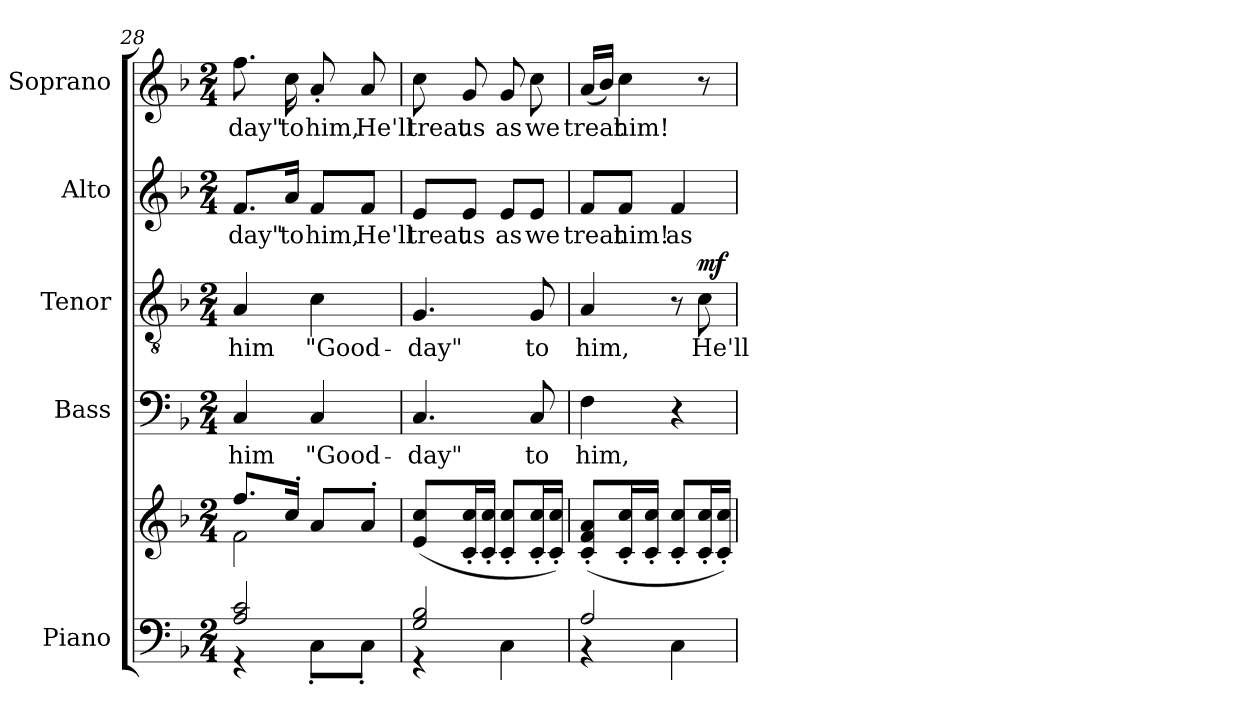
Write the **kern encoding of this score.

**kern	**kern	**kern	**text	**kern	**text	**dynam	**kern	**text	**kern	**text
*part5	*part5	*part4	*part4	*part3	*part3	*part3	*part2	*part2	*part1	*part1
*staff6	*staff5	*staff4	*staff4	*staff3	*staff3	*staff3	*staff2	*staff2	*staff1	*staff1
*I"Piano	*	*I"Bass	*	*I"Tenor	*	*	*I"Alto	*	*I"Soprano	*
*I'Pno.	*	*I'B.	*	*I'T.	*	*	*I'A.	*	*I'S.	*
*clefF4	*clefG2	*clefF4	*	*clefGv2	*	*	*clefG2	*	*clefG2	*
*	*	*	*	*ITrd7c12	*	*	*	*	*	*
*k[b-]	*k[b-]	*k[b-]	*	*k[b-]	*	*	*k[b-]	*	*k[b-]	*
*F:	*F:	*F:	*	*F:	*	*	*F:	*	*F:	*
*M2/4	*M2/4	*M2/4	*	*M2/4	*	*	*M2/4	*	*M2/4	*
=28	=28	=28	=28	=28	=28	=28	=28	=28	=28	=28
*^	*^	*	*	*	*	*	*	*	*	*
!	!	!	!	!	!LO:LY:b:color=#000000	!	!	!	!	!	!	!
!	!	!	!	!	!	!	!LO:LY:b:color=#000000	!	!	!	!	!
!	!	!	!	!	!	!	!	!	!	!LO:LY:b:color=#000000	!	!
!	!	!	!	!	!	!	!	!	!	!	!	!LO:LY:b:color=#000000
*	*	*	*	*	*	*	*	*	*	*	*^	*
2Ai/ 2ci	4r	8.ffi/L	2fi\	4Ci/	him	4AAi/	him	.	8.fi/L	-day"	8.ffi\	4ryy	-day"
!	!	!	!	!	!	!	!	!	!	!LO:LY:b:color=#000000	!	!	!
!	!	!	!	!	!	!	!	!	!	!	!	!	!LO:LY:b:color=#000000
.	.	16cc'i/Jk	.	.	.	.	.	.	16ai/Jk	to	16cci\	.	to
!	!	!	!	!	!LO:LY:b:color=#000000	!	!	!	!	!	!	!	!
!	!	!	!	!	!	!	!LO:LY:b:color=#000000	!	!	!	!	!	!
!	!	!	!	!	!	!	!	!	!	!LO:LY:b:color=#000000	!	!	!
!	!	!	!	!	!	!	!	!	!	!	!	!	!LO:LY:b:color=#000000
.	8C'i\L	8ai/L	.	4Ci/	"Good-	4Ci\	"Good-	.	8fi/L	him,	8a'i/	4ryy	him,
!	!	!	!	!	!	!	!	!	!	!LO:LY:b:color=#000000	!	!	!
!	!	!	!	!	!	!	!	!	!	!	!	!	!LO:LY:b:color=#000000
.	8C'i\J	8a'i/J	.	.	.	.	.	.	8fi/J	He'll	8ai/	.	He'll
*	*	*v	*v	*	*	*	*	*	*	*	*v	*v	*
=29	=29	=29	=29	=29	=29	=29	=29	=29	=29	=29	=29
!	!	!	!	!LO:LY:b:color=#000000	!	!	!	!	!	!	!
!	!	!	!	!	!	!LO:LY:b:color=#000000	!	!	!	!	!
!	!	!	!	!	!	!	!	!	!LO:LY:b:color=#000000	!	!
!	!	!	!	!	!	!	!	!	!	!	!LO:LY:b:color=#000000
2Gi/ 2B-i	4r	(8ei/ 8cciL	4.Ci/	-day"	4.GGi/	-day"	.	8ei/L	treat	8cci\	treat
!	!	!	!	!	!	!	!	!	!LO:LY:b:color=#000000	!	!
!	!	!	!	!	!	!	!	!	!	!	!LO:LY:b:color=#000000
.	.	16ci/' 16cci'L	.	.	.	.	.	8ei/J	us	8gi/	us
.	.	16ci/' 16cci'JJ	.	.	.	.	.	.	.	.	.
!	!	!	!	!	!	!	!	!	!LO:LY:b:color=#000000	!	!
!	!	!	!	!	!	!	!	!	!	!	!LO:LY:b:color=#000000
.	4Ci\	8ci/' 8cci'L	.	.	.	.	.	8ei/L	as	8gi/	as
!	!	!	!	!LO:LY:b:color=#000000	!	!	!	!	!	!	!
!	!	!	!	!	!	!LO:LY:b:color=#000000	!	!	!	!	!
!	!	!	!	!	!	!	!	!	!LO:LY:b:color=#000000	!	!
!	!	!	!	!	!	!	!	!	!	!	!LO:LY:b:color=#000000
.	.	16ci/' 16cci'L	8Ci/	to	8GGi/	to	.	8ei/J	we	8cci\	we
.	.	16ci/' 16cci'JJ)	.	.	.	.	.	.	.	.	.
=30	=30	=30	=30	=30	=30	=30	=30	=30	=30	=30	=30
!	!	!	!	!LO:LY:b:color=#000000	!	!	!	!	!	!	!
!	!	!	!	!	!	!LO:LY:b:color=#000000	!	!	!	!	!
!	!	!	!	!	!	!	!	!	!LO:LY:b:color=#000000	!	!
!	!	!	!	!	!	!	!	!	!	!	!LO:LY:b:color=#000000
2Ai/	4r	(8ci/' 8fi' 8ai'L	4Fi\	him,	4AAi/	him,	.	8fi/L	treat	(16ai/LL	treat
.	.	.	.	.	.	.	.	.	.	16b-i/JJ)	.
!	!	!	!	!	!	!	!	!	!LO:LY:b:color=#000000	!	!
!	!	!	!	!	!	!	!	!	!	!	!LO:LY:b:color=#000000
.	.	16ci/' 16cci'L	.	.	.	.	.	8fi/J	him!	4cci\	him!
.	.	16ci/' 16cci'JJ	.	.	.	.	.	.	.	.	.
!	!	!	!	!	!	!	!	!	!LO:LY:b:color=#000000	!	!
.	4Ci\	8ci/' 8cci'L	4r	.	8r	.	.	4fi/	as	.	.
!	!	!	!	!	!	!LO:LY:b:color=#000000	!	!	!	!	!
.	.	16ci/' 16cci'L	.	.	8Ci\	He'll	mf	.	.	8r	.
.	.	16ci/' 16cci'JJ)	.	.	.	.	.	.	.	.	.
*v	*v	*	*	*	*	*	*	*	*	*	*
=	=	=	=	=	=	=	=	=	=	=
*-	*-	*-	*-	*-	*-	*-	*-	*-	*-	*-
